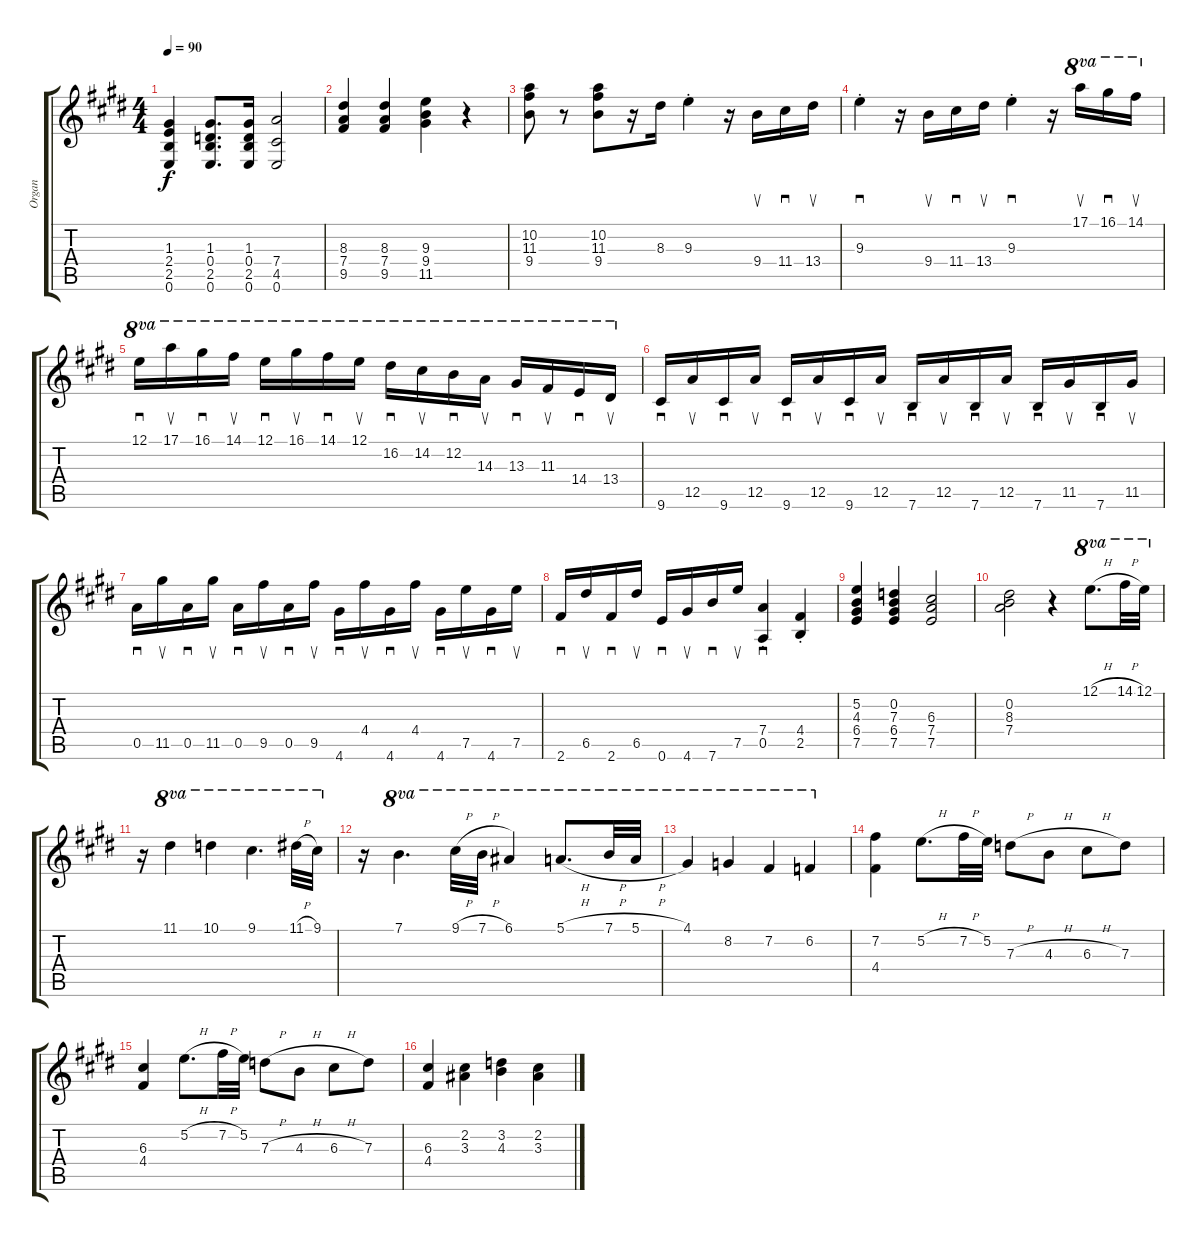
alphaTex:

\track ("Organ" "Organ") {instrument overdrivenguitar}
\staff {score tabs}
\tuning (E4 B3 G3 D3 A2 E2) {hide}
\ts (4 4)
\tempo 90
\clef g2
\ks e
(1.3 2.4 2.5 0.6).4{dy f instrument overdrivenguitar} (1.3 0.4 2.5 0.6).8{d} (1.3 0.4 2.5 0.6).16 (7.4 4.5 0.6).2 |
\ks c#minor
(8.3 7.4 9.5).4 (8.3 7.4 9.5).4 (9.3 9.4 11.5).4 r.4 |
(10.2 11.3 9.4).8 r.8 (10.2 11.3 9.4).8 r.16 8.3.16 9.3{st}.4 r.16 9.4.16{su} 11.4.16{sd} 13.4.16{su} |
\ks e
9.3{st}.4{sd} r.16 9.4.16{su} 11.4.16{sd} 13.4.16{su} 9.3{st}.4{sd} r.16 17.1.16{su ot 8va} 16.1.16{sd ot 8va} 14.1.16{su ot 8va} |
\ks c#minor
12.1.16{sd ot 8va} 17.1.16{su ot 8va} 16.1.16{sd ot 8va} 14.1.16{su ot 8va} 12.1.16{sd ot 8va} 16.1.16{su ot 8va} 14.1.16{sd ot 8va} 12.1.16{su ot 8va} 16.2.16{sd ot 8va} 14.2.16{su ot 8va} 12.2.16{sd ot 8va} 14.3.16{su ot 8va} 13.3.16{sd ot 8va} 11.3.16{su ot 8va} 14.4.16{sd ot 8va} 13.4.16{su ot 8va} |
9.6.16{sd} 12.5.16{su} 9.6.16{sd} 12.5.16{su} 9.6.16{sd} 12.5.16{su} 9.6.16{sd} 12.5.16{su} 7.6.16{sd} 12.5.16{su} 7.6.16{sd} 12.5.16{su} 7.6.16{sd} 11.5.16{su} 7.6.16{sd} 11.5.16{su} |
\ks e
0.5.16{sd ot 8vb} 11.5.16{su ot 8vb} 0.5.16{sd ot 8vb} 11.5.16{su ot 8vb} 0.5.16{sd ot 8vb} 9.5.16{su ot 8vb} 0.5.16{sd ot 8vb} 9.5.16{su ot 8vb} 4.6.16{sd ot 8vb} 4.4.16{su ot 8vb} 4.6.16{sd ot 8vb} 4.4.16{su ot 8vb} 4.6.16{sd ot 8vb} 7.5.16{su ot 8vb} 4.6.16{sd ot 8vb} 7.5.16{su ot 8vb} |
\ks c#minor
2.6.16{sd ot 8vb} 6.5.16{su ot 8vb} 2.6.16{sd ot 8vb} 6.5.16{su ot 8vb} 0.6.16{sd ot 8vb} 4.6.16{su ot 8vb} 7.6.16{sd ot 8vb} 7.5.16{su ot 8vb} (7.4{st} 0.5{st}).4{sd} (4.4{st} 2.5{st}).4 |
(5.2 4.3 6.4 7.5).4 (0.2 7.3 6.4 7.5).4 (6.3 7.4 7.5).2 |
\ks e
(0.2 8.3 7.4).2 r.4 12.1{h}.8{d ot 8va} 14.1{h}.32{ot 8va} 12.1.32{ot 8va} |
r.16 11.1.4{ot 8va} 10.1.4{ot 8va} 9.1.4{d ot 8va} 11.1{h}.32{ot 8va} 9.1.32{ot 8va} |
\ks c#minor
r.16 7.1.4{d ot 8va} 9.1{h}.32{ot 8va} 7.1{h}.32{ot 8va} 6.1.4{ot 8va} 5.1{h}.8{d ot 8va} 7.1{h}.32{ot 8va} 5.1{h}.32{ot 8va} |
\ks e
4.1.4{ot 8va} 8.2.4{ot 8va} 7.2.4{ot 8va} 6.2.4{ot 8va} |
\ks c#minor
(7.2 4.4).4 5.2{h}.8{d} 7.2{h}.32 5.2.32 7.3{h}.8 4.3{h}.8 6.3{h}.8 7.3.8 |
\ks e
(6.3 4.4).4 5.2{h}.8{d} 7.2{h}.32 5.2.32 7.3{h}.8 4.3{h}.8 6.3{h}.8 7.3.8 |
\ks c#minor
(6.3 4.4).4 (2.2 3.3).4 (3.2 4.3).4 (2.2 3.3).4
